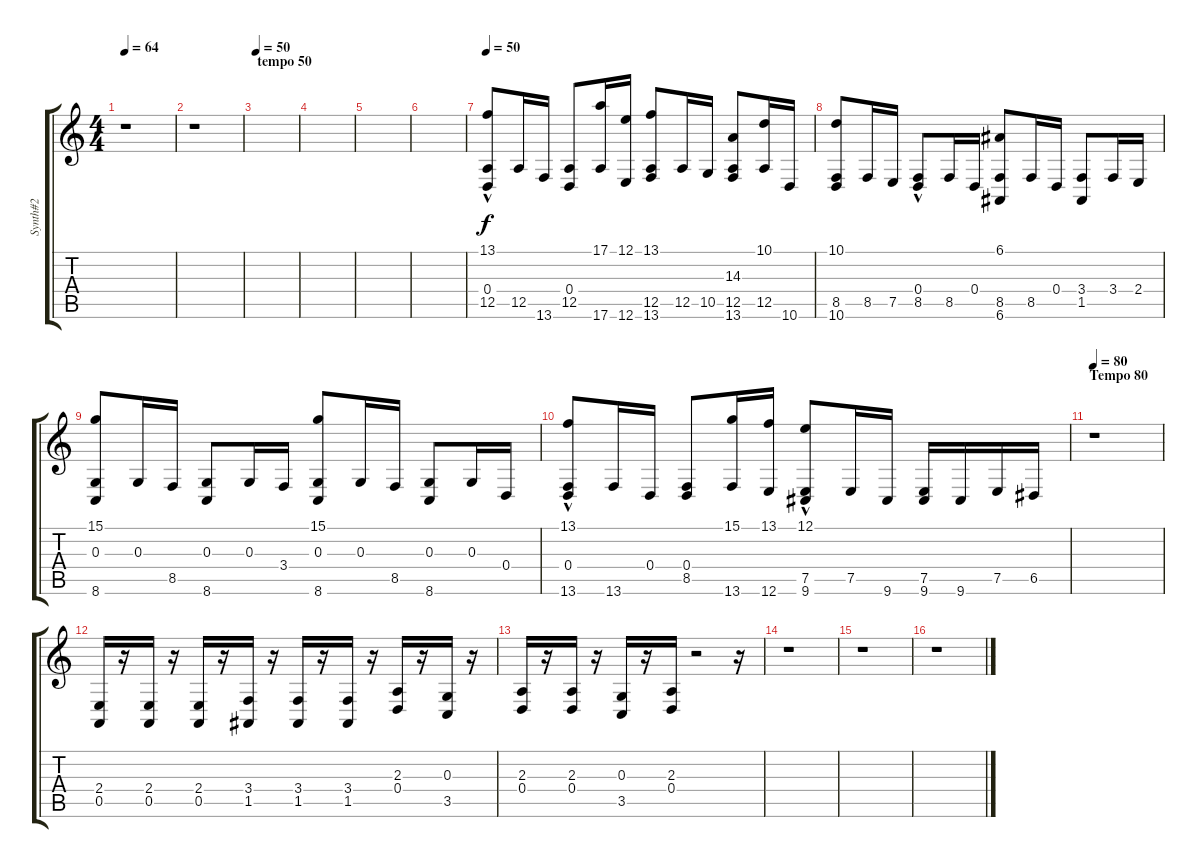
\track ("Synth#2" "Synth#2") {instrument stringensemble1}
\staff {score tabs}
\tuning (E4 B3 G3 D3 A2 E2) {hide}
\ts (4 4)
\tempo 64
\clef g2
\ks c
r.1{dy f} |
r.1 |
\section ("" "tempo 50")
\tempo 50
|
|
|
|
\tempo 50
(13.1{hac} 0.4 12.5).8 12.5.16 13.6.16 (0.4 12.5).8 (17.1 17.6).16 (12.1 12.6).16 (13.1 12.5 13.6).8 12.5.16 10.5.16 (14.3 12.5 13.6).8 (10.1 12.5).16 10.6.16 |
(10.1 8.5 10.6).8 8.5.16 7.5.16 (0.4{hac} 8.5).8 8.5.16 0.4.16 (6.1 8.5 6.6).8 8.5.16 0.4.16 (3.4 1.5).8 3.4.16 2.4.16 |
(15.1 0.3 8.6).8 0.3.16 8.5.16 (0.3 8.6).8 0.3.16 3.4.16 (15.1 0.3 8.6).8 0.3.16 8.5.16 (0.3 8.6).8 0.3.16 0.4.16 |
(13.1{hac} 0.4{hac} 13.6).8 13.6.16 0.4.16 (0.4 8.5).8 (15.1 13.6).16 (13.1 12.6).16 (12.1 7.5 9.6{hac}).8 7.5.16 9.6.16 (7.5 9.6).16 9.6.16 7.5.16 6.5.16 |
\section ("" "Tempo 80")
\tempo 80
r.1 |
(2.4 0.5).16 r.16 (2.4 0.5).16 r.16 (2.4 0.5).16 r.16 (3.4 1.5).16 r.16 (3.4 1.5).16 r.16 (3.4 1.5).16 r.16 (2.3 0.4).16 r.16 (0.3 3.5).16 r.16 |
(2.3 0.4).16 r.16 (2.3 0.4).16 r.16 (0.3 3.5).16 r.16 (2.3 0.4).16 r.2 r.16 |
r.1 |
r.1 |
r.1
